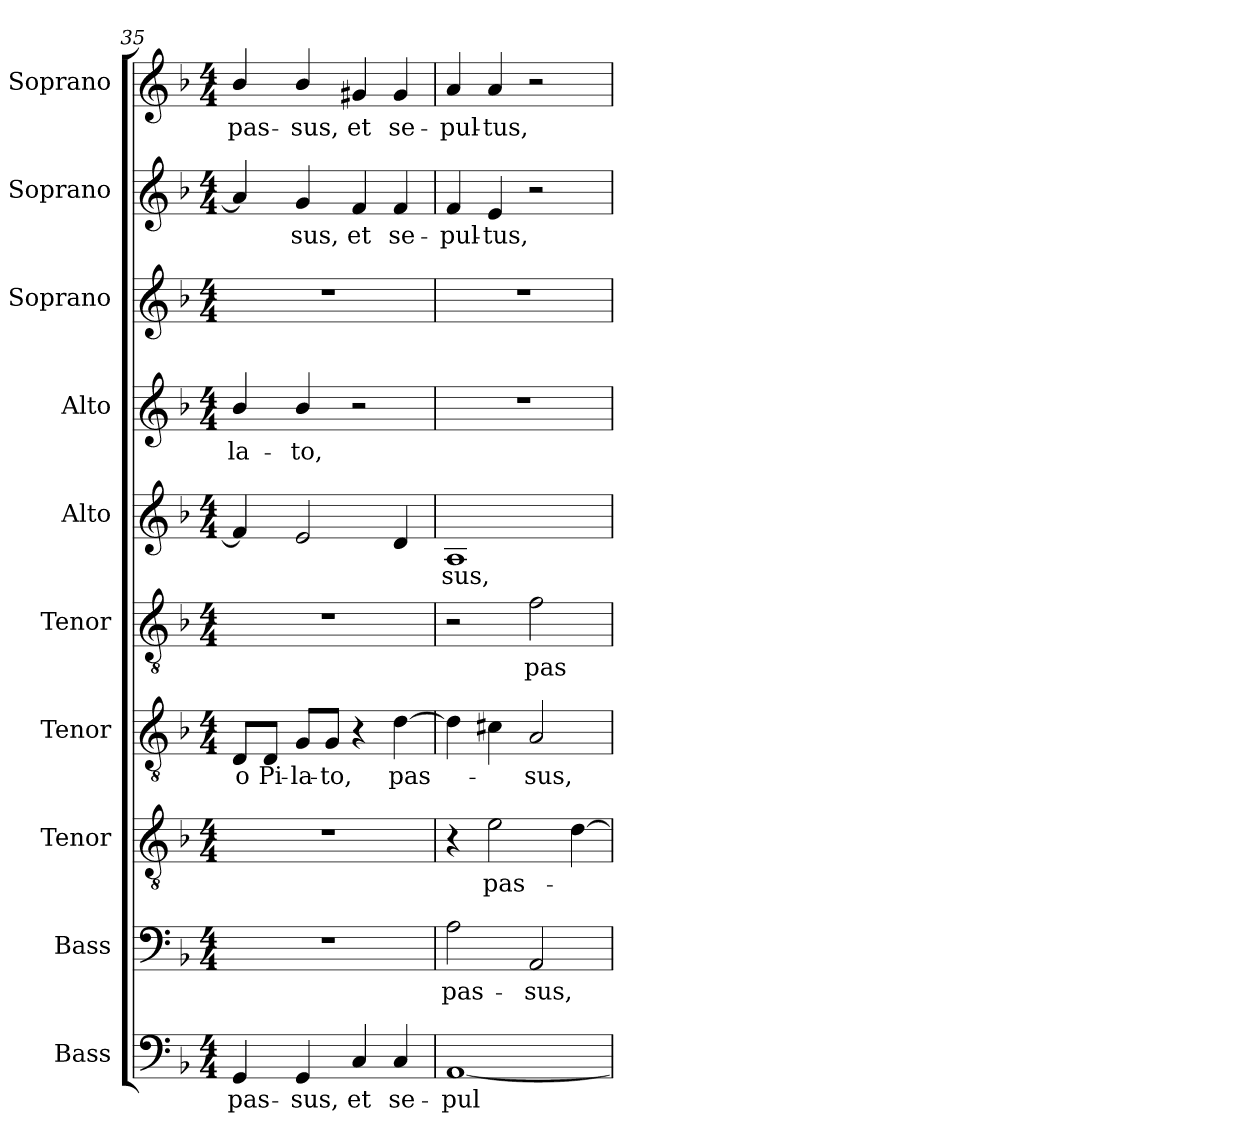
**kern	**text	**kern	**text	**kern	**text	**kern	**text	**kern	**text	**kern	**text	**kern	**text	**kern	**kern	**text	**kern	**text
*part10	*part10	*part9	*part9	*part8	*part8	*part7	*part7	*part6	*part6	*part5	*part5	*part4	*part4	*part3	*part2	*part2	*part1	*part1
*staff10	*staff10	*staff9	*staff9	*staff8	*staff8	*staff7	*staff7	*staff6	*staff6	*staff5	*staff5	*staff4	*staff4	*staff3	*staff2	*staff2	*staff1	*staff1
*I"Bass	*	*I"Bass	*	*I"Tenor	*	*I"Tenor	*	*I"Tenor	*	*I"Alto	*	*I"Alto	*	*I"Soprano	*I"Soprano	*	*I"Soprano	*
*I'B.	*	*I'B.	*	*I'T.	*	*I'T.	*	*I'T.	*	*I'A.	*	*I'A.	*	*I'S.	*I'S.	*	*I'S.	*
*clefF4	*	*clefF4	*	*clefGv2	*	*clefGv2	*	*clefGv2	*	*clefG2	*	*clefG2	*	*clefG2	*clefG2	*	*clefG2	*
*	*	*	*	*ITrd7c12	*	*ITrd7c12	*	*ITrd7c12	*	*	*	*	*	*	*	*	*	*
*k[b-]	*	*k[b-]	*	*k[b-]	*	*k[b-]	*	*k[b-]	*	*k[b-]	*	*k[b-]	*	*k[b-]	*k[b-]	*	*k[b-]	*
*F:	*	*F:	*	*F:	*	*F:	*	*F:	*	*F:	*	*F:	*	*F:	*F:	*	*F:	*
*M4/4	*	*M4/4	*	*M4/4	*	*M4/4	*	*M4/4	*	*M4/4	*	*M4/4	*	*M4/4	*M4/4	*	*M4/4	*
=35	=35	=35	=35	=35	=35	=35	=35	=35	=35	=35	=35	=35	=35	=35	=35	=35	=35	=35
!	!LO:LY:b:color=#000000	!	!	!	!	!	!	!	!	!	!	!	!	!	!	!	!	!
!	!	!	!	!	!	!	!LO:LY:b:color=#000000	!	!	!	!	!	!	!	!	!	!	!
!	!	!	!	!	!	!	!	!	!	!	!	!	!LO:LY:b:color=#000000	!	!	!	!	!
!	!	!	!	!	!	!	!	!	!	!	!	!	!	!	!	!	!	!LO:LY:b:color=#000000
4GGi/	pas-	1r	.	1r	.	8DDi/L	-o	1r	.	4fi/]	.	4b-i/	-la-	1r	4ai/]	.	4b-i/	pas-
!	!	!	!	!	!	!	!LO:LY:b:color=#000000	!	!	!	!	!	!	!	!	!	!	!
.	.	.	.	.	.	8DDi/J	Pi-	.	.	.	.	.	.	.	.	.	.	.
!	!LO:LY:b:color=#000000	!	!	!	!	!	!	!	!	!	!	!	!	!	!	!	!	!
!	!	!	!	!	!	!	!LO:LY:b:color=#000000	!	!	!	!	!	!	!	!	!	!	!
!	!	!	!	!	!	!	!	!	!	!	!	!	!LO:LY:b:color=#000000	!	!	!	!	!
!	!	!	!	!	!	!	!	!	!	!	!	!	!	!	!	!LO:LY:b:color=#000000	!	!
!	!	!	!	!	!	!	!	!	!	!	!	!	!	!	!	!	!	!LO:LY:b:color=#000000
4GGi/	-sus,	.	.	.	.	8GGi/L	-la-	.	.	2ei/	.	4b-i/	-to,	.	4gi/	-sus,	4b-i/	-sus,
!	!	!	!	!	!	!	!LO:LY:b:color=#000000	!	!	!	!	!	!	!	!	!	!	!
.	.	.	.	.	.	8GGi/J	-to,	.	.	.	.	.	.	.	.	.	.	.
!	!LO:LY:b:color=#000000	!	!	!	!	!	!	!	!	!	!	!	!	!	!	!	!	!
!	!	!	!	!	!	!	!	!	!	!	!	!	!	!	!	!LO:LY:b:color=#000000	!	!
!	!	!	!	!	!	!	!	!	!	!	!	!	!	!	!	!	!	!LO:LY:b:color=#000000
4Ci/	et	.	.	.	.	4r	.	.	.	.	.	2r	.	.	4fi/	et	4g#Xi/	et
!	!LO:LY:b:color=#000000	!	!	!	!	!	!	!	!	!	!	!	!	!	!	!	!	!
!	!	!	!	!	!	!	!LO:LY:b:color=#000000	!	!	!	!	!	!	!	!	!	!	!
!	!	!	!	!	!	!	!	!	!	!	!	!	!	!	!	!LO:LY:b:color=#000000	!	!
!	!	!	!	!	!	!	!	!	!	!	!	!	!	!	!	!	!	!LO:LY:b:color=#000000
4Ci/	se-	.	.	.	.	[4Di\	pas-	.	.	4di/	.	.	.	.	4fi/	se-	4g#i/	se-
!!LO:PB:g=z
=36	=36	=36	=36	=36	=36	=36	=36	=36	=36	=36	=36	=36	=36	=36	=36	=36	=36	=36
!	!LO:LY:b:color=#000000	!	!	!	!	!	!	!	!	!	!	!	!	!	!	!	!	!
!	!	!	!LO:LY:b:color=#000000	!	!	!	!	!	!	!	!	!	!	!	!	!	!	!
!	!	!	!	!	!	!	!	!	!	!	!LO:LY:b:color=#000000	!	!	!	!	!	!	!
!	!	!	!	!	!	!	!	!	!	!	!	!	!	!	!	!LO:LY:b:color=#000000	!	!
!	!	!	!	!	!	!	!	!	!	!	!	!	!	!	!	!	!	!LO:LY:b:color=#000000
[1AAi	-pul-	2Ai\	pas-	4r	.	4Di\]	.	2r	.	1Ai	-sus,	1r	.	1r	4fi/	-pul-	4ai/	-pul-
!	!	!	!	!	!LO:LY:b:color=#000000	!	!	!	!	!	!	!	!	!	!	!	!	!
!	!	!	!	!	!	!	!	!	!	!	!	!	!	!	!	!LO:LY:b:color=#000000	!	!
!	!	!	!	!	!	!	!	!	!	!	!	!	!	!	!	!	!	!LO:LY:b:color=#000000
.	.	.	.	2Ei\	pas-	4C#Xi\	.	.	.	.	.	.	.	.	4ei/	-tus,	4ai/	-tus,
!	!	!	!LO:LY:b:color=#000000	!	!	!	!	!	!	!	!	!	!	!	!	!	!	!
!	!	!	!	!	!	!	!LO:LY:b:color=#000000	!	!	!	!	!	!	!	!	!	!	!
!	!	!	!	!	!	!	!	!	!LO:LY:b:color=#000000	!	!	!	!	!	!	!	!	!
.	.	2AAi/	-sus,	.	.	2AAi/	-sus,	2Fi\	pas-	.	.	.	.	.	2r	.	2r	.
.	.	.	.	[4Di\	.	.	.	.	.	.	.	.	.	.	.	.	.	.
=	=	=	=	=	=	=	=	=	=	=	=	=	=	=	=	=	=	=
*-	*-	*-	*-	*-	*-	*-	*-	*-	*-	*-	*-	*-	*-	*-	*-	*-	*-	*-
